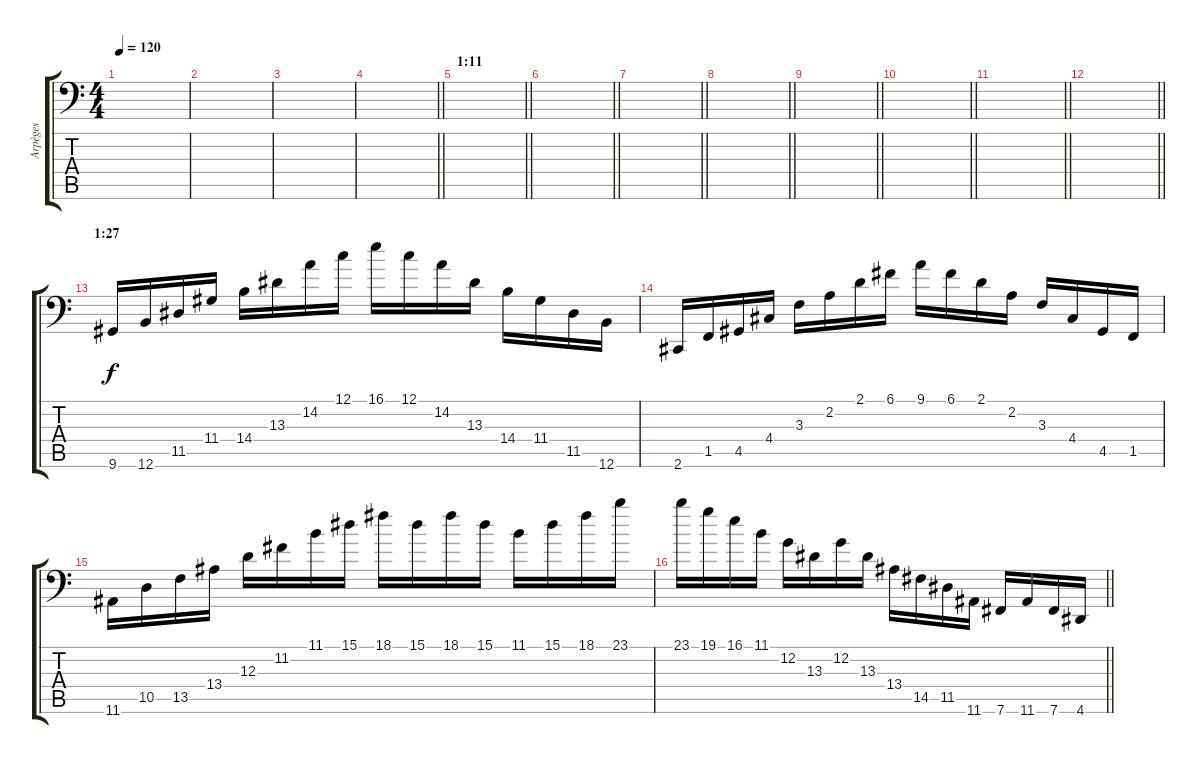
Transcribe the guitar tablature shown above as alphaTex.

\track ("Arpèges " "Arpèges ") {instrument synthbass1}
\staff {score tabs}
\tuning (C3 G2 D2 A1 E1 B0) {hide}
\ts (4 4)
\tempo 120
\clef f4
\ks c
|
|
|
\barLineRight lightlight
|
\section ("" "1:11")
\barLineRight lightlight
|
\barLineRight lightlight
|
\barLineRight lightlight
|
\barLineRight lightlight
|
\barLineRight lightlight
|
\barLineRight lightlight
|
\barLineRight lightlight
|
\barLineRight lightlight
|
\section ("" "1:27")
9.6.16 12.6.16 11.5.16 11.4.16 14.4.16 13.3.16 14.2.16 12.1.16 16.1.16 12.1.16 14.2.16 13.3.16 14.4.16 11.4.16 11.5.16 12.6.16 |
2.6.16 1.5.16 4.5.16 4.4.16 3.3.16 2.2.16 2.1.16 6.1.16 9.1.16 6.1.16 2.1.16 2.2.16 3.3.16 4.4.16 4.5.16 1.5.16 |
11.6.16 10.5.16 13.5.16 13.4.16 12.3.16 11.2.16 11.1.16 15.1.16 18.1.16 15.1.16 18.1.16 15.1.16 11.1.16 15.1.16 18.1.16 23.1.16 |
\barLineRight lightlight
23.1.16 19.1.16 16.1.16 11.1.16 12.2.16 13.3.16 12.2.16 13.3.16 13.4.16 14.5.16 11.5.16 11.6.16 7.6.16 11.6.16 7.6.16 4.6.16
